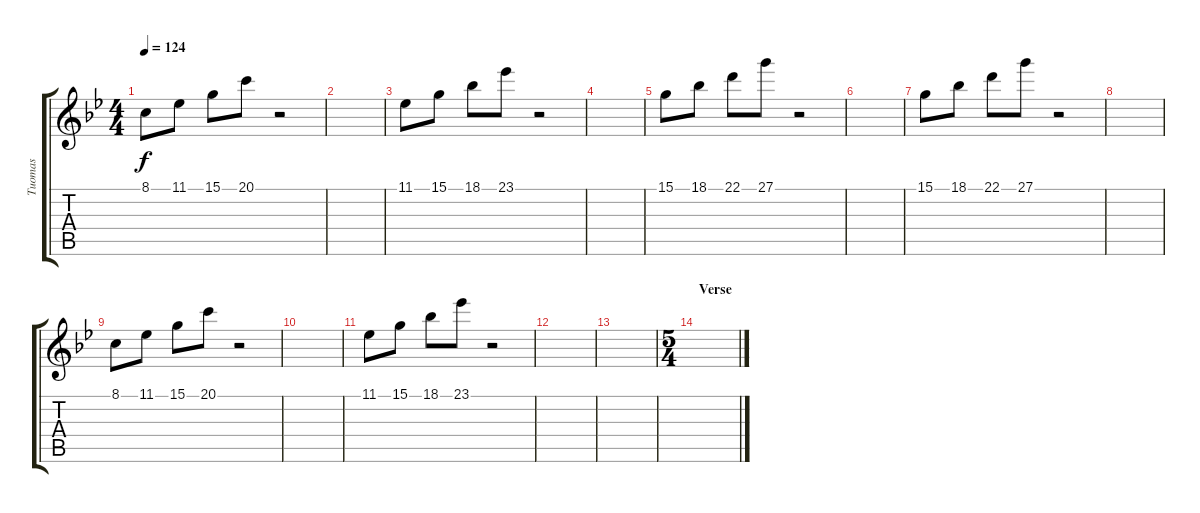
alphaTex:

\track ("Tuomas" "Tuomas") {instrument fx1rain}
\staff {score tabs}
\tuning (E4 B3 G3 D3 A2 E2) {hide}
\ts (4 4)
\tempo 124
\clef g2
\ks bb
8.1.8{dy f} 11.1.8 15.1.8 20.1.8 r.2 |
|
11.1.8 15.1.8 18.1.8 23.1.8 r.2 |
|
15.1.8 18.1.8 22.1.8 27.1.8 r.2 |
|
15.1.8 18.1.8 22.1.8 27.1.8 r.2 |
|
8.1.8 11.1.8 15.1.8 20.1.8 r.2 |
|
11.1.8 15.1.8 18.1.8 23.1.8 r.2 |
|
|
\ts (5 4)
\section ("" "Verse")
